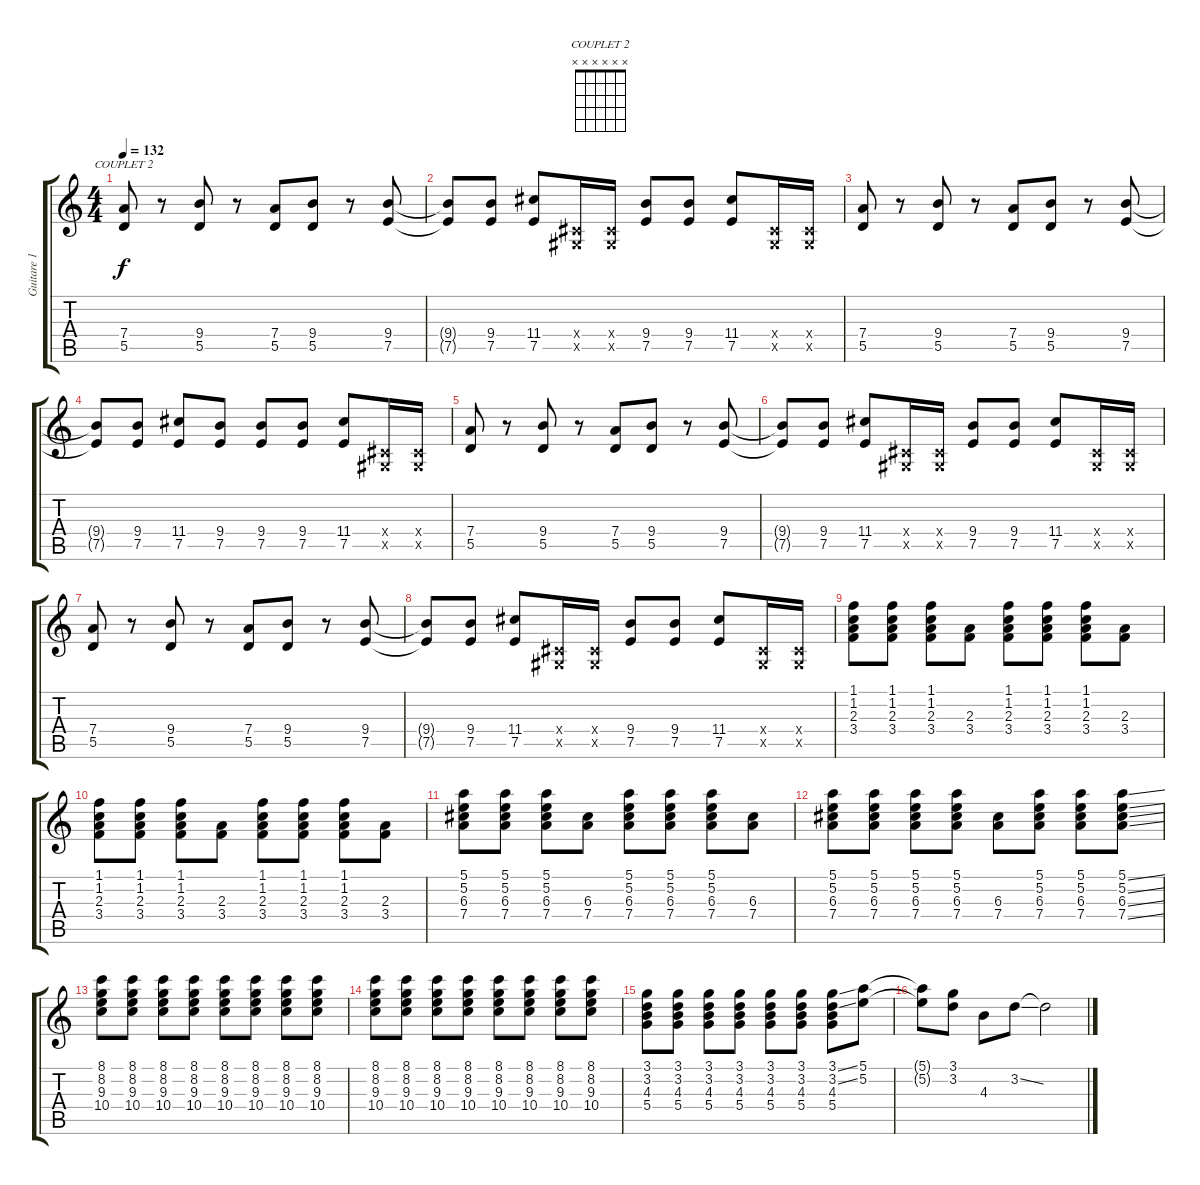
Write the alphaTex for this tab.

\track ("Guitare 1" "Guitare 1") {instrument distortionguitar}
\staff {score tabs}
\tuning (E4 B3 G3 D3 A2 E2) {hide}
\chord ("COUPLET 2" x x x x x x) {firstfret 0}
\ts (4 4)
\tempo 132
\clef g2
\ks c
(7.4 5.5).8{ch "COUPLET 2" dy f} r.8 (9.4 5.5).8 r.8 (7.4 5.5).8 (9.4 5.5).8 r.8 (9.4 7.5).8 |
(9.4{t} 7.5{t}).8 (9.4 7.5).8 (11.4 7.5).8 (-1.4{x} -1.5{x}).16 (-1.4{x} -1.5{x}).16 (9.4 7.5).8 (9.4 7.5).8 (11.4 7.5).8 (-1.4{x} -1.5{x}).16 (-1.4{x} -1.5{x}).16 |
(7.4 5.5).8 r.8 (9.4 5.5).8 r.8 (7.4 5.5).8 (9.4 5.5).8 r.8 (9.4 7.5).8 |
(9.4{t} 7.5{t}).8 (9.4 7.5).8 (11.4 7.5).8 (9.4 7.5).8 (9.4 7.5).8 (9.4 7.5).8 (11.4 7.5).8 (-1.4{x} -1.5{x}).16 (-1.4{x} -1.5{x}).16 |
(7.4 5.5).8 r.8 (9.4 5.5).8 r.8 (7.4 5.5).8 (9.4 5.5).8 r.8 (9.4 7.5).8 |
(9.4{t} 7.5{t}).8 (9.4 7.5).8 (11.4 7.5).8 (-1.4{x} -1.5{x}).16 (-1.4{x} -1.5{x}).16 (9.4 7.5).8 (9.4 7.5).8 (11.4 7.5).8 (-1.4{x} -1.5{x}).16 (-1.4{x} -1.5{x}).16 |
(7.4 5.5).8 r.8 (9.4 5.5).8 r.8 (7.4 5.5).8 (9.4 5.5).8 r.8 (9.4 7.5).8 |
(9.4{t} 7.5{t}).8 (9.4 7.5).8 (11.4 7.5).8 (-1.4{x} -1.5{x}).16 (-1.4{x} -1.5{x}).16 (9.4 7.5).8 (9.4 7.5).8 (11.4 7.5).8 (-1.4{x} -1.5{x}).16 (-1.4{x} -1.5{x}).16 |
(1.1 1.2 2.3 3.4).8 (1.1 1.2 2.3 3.4).8 (1.1 1.2 2.3 3.4).8 (2.3 3.4).8 (1.1 1.2 2.3 3.4).8 (1.1 1.2 2.3 3.4).8 (1.1 1.2 2.3 3.4).8 (2.3 3.4).8 |
(1.1 1.2 2.3 3.4).8 (1.1 1.2 2.3 3.4).8 (1.1 1.2 2.3 3.4).8 (2.3 3.4).8 (1.1 1.2 2.3 3.4).8 (1.1 1.2 2.3 3.4).8 (1.1 1.2 2.3 3.4).8 (2.3 3.4).8 |
(5.1 5.2 6.3 7.4).8 (5.1 5.2 6.3 7.4).8 (5.1 5.2 6.3 7.4).8 (6.3 7.4).8 (5.1 5.2 6.3 7.4).8 (5.1 5.2 6.3 7.4).8 (5.1 5.2 6.3 7.4).8 (6.3 7.4).8 |
(5.1 5.2 6.3 7.4).8 (5.1 5.2 6.3 7.4).8 (5.1 5.2 6.3 7.4).8 (5.1 5.2 6.3 7.4).8 (6.3 7.4).8 (5.1 5.2 6.3 7.4).8 (5.1 5.2 6.3 7.4).8 (5.1{ss} 5.2{ss} 6.3{ss} 7.4{ss}).8 |
(8.1 8.2 9.3 10.4).8 (8.1 8.2 9.3 10.4).8 (8.1 8.2 9.3 10.4).8 (8.1 8.2 9.3 10.4).8 (8.1 8.2 9.3 10.4).8 (8.1 8.2 9.3 10.4).8 (8.1 8.2 9.3 10.4).8 (8.1 8.2 9.3 10.4).8 |
(8.1 8.2 9.3 10.4).8 (8.1 8.2 9.3 10.4).8 (8.1 8.2 9.3 10.4).8 (8.1 8.2 9.3 10.4).8 (8.1 8.2 9.3 10.4).8 (8.1 8.2 9.3 10.4).8 (8.1 8.2 9.3 10.4).8 (8.1 8.2 9.3 10.4).8 |
(3.1 3.2 4.3 5.4).8 (3.1 3.2 4.3 5.4).8 (3.1 3.2 4.3 5.4).8 (3.1 3.2 4.3 5.4).8 (3.1 3.2 4.3 5.4).8 (3.1 3.2 4.3 5.4).8 (3.1{ss} 3.2{ss} 4.3 5.4).8 (5.1 5.2).8 |
(5.1{t} 5.2{t}).8 (3.1 3.2).8 4.3.8 3.2{ss}.8 3.2{t}.2
